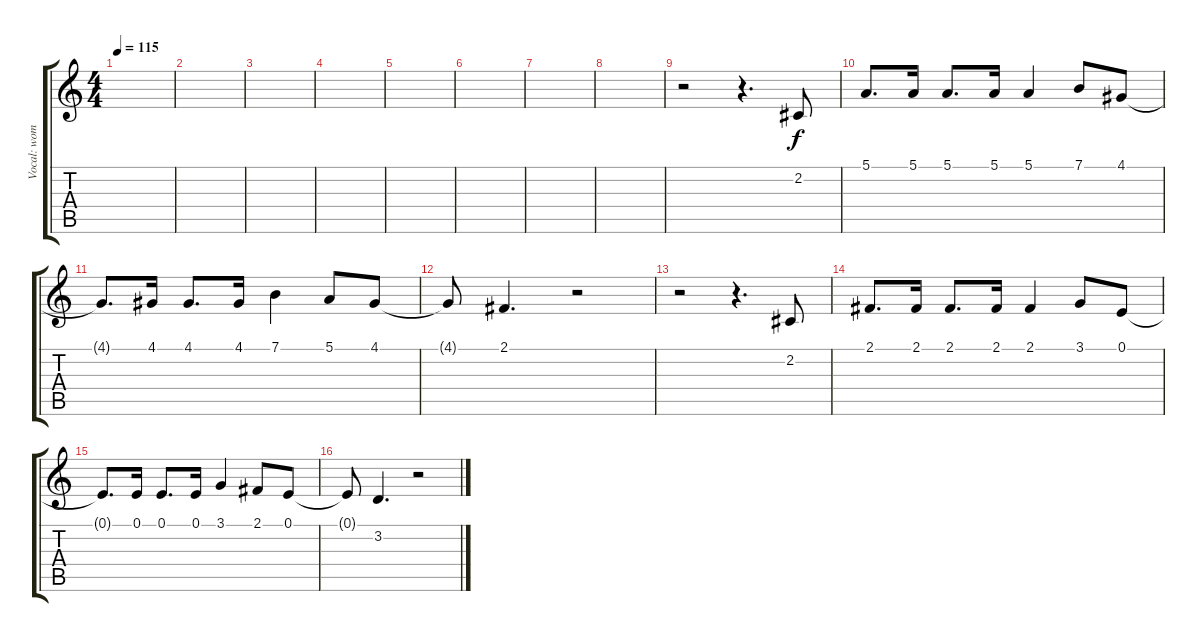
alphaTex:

\track ("Vocal: women" "Vocal: wom") {instrument choiraahs}
\staff {score tabs}
\tuning (E4 B3 G3 D3 A2 E2) {hide}
\ts (4 4)
\tempo 115
\clef g2
\ks c
|
|
|
|
|
|
|
|
r.2 r.4{d} 2.2.8 |
5.1.8{d} 5.1.16 5.1.8{d} 5.1.16 5.1.4 7.1.8 4.1.8 |
4.1{t}.8{d} 4.1.16 4.1.8{d} 4.1.16 7.1.4 5.1.8 4.1.8 |
4.1{t}.8 2.1.4{d} r.2 |
r.2 r.4{d} 2.2.8 |
2.1.8{d} 2.1.16 2.1.8{d} 2.1.16 2.1.4 3.1.8 0.1.8 |
0.1{t}.8{d} 0.1.16 0.1.8{d} 0.1.16 3.1.4 2.1.8 0.1.8 |
0.1{t}.8 3.2.4{d} r.2
